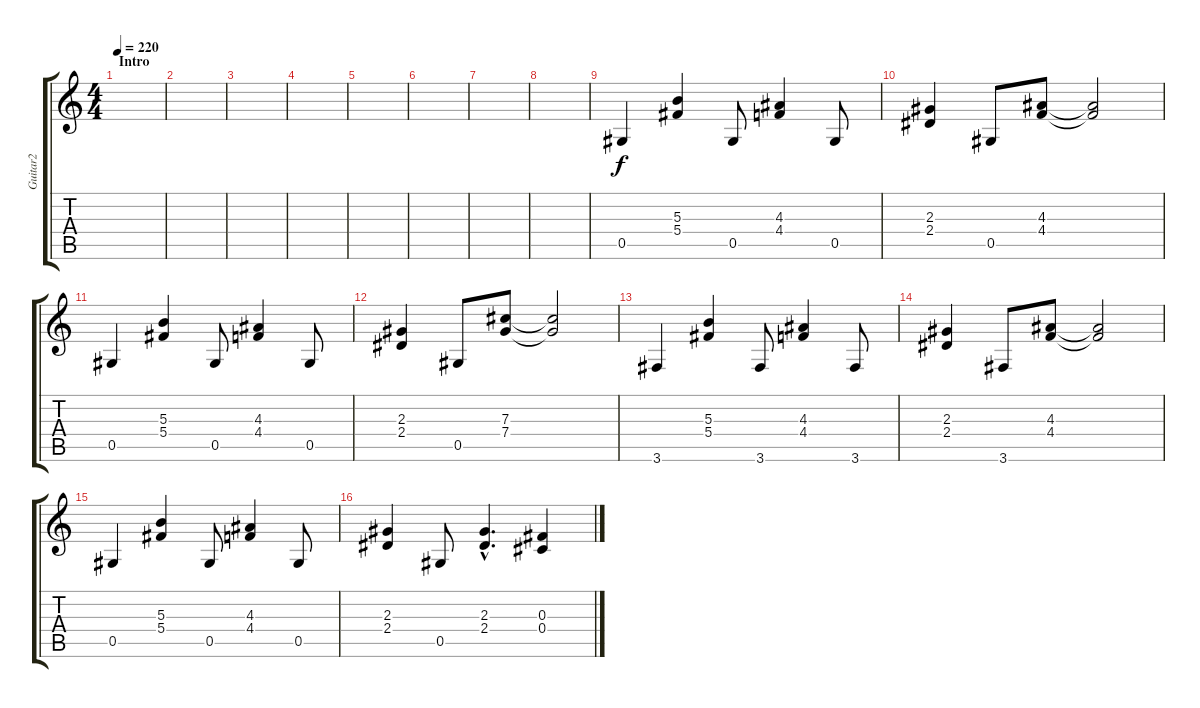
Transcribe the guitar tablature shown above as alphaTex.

\track ("Guitar2" "Guitar2") {instrument distortionguitar}
\staff {score tabs}
\tuning (Eb4 Bb3 Gb3 Db3 Ab2 Eb2) {hide}
\ts (4 4)
\section ("" "Intro")
\tempo 220
\clef g2
\ks c
|
|
|
|
|
|
|
|
0.5.4 (5.3 5.4).4 0.5.8 (4.3 4.4).4 0.5.8 |
(2.3 2.4).4 0.5.8 (4.3 4.4).8 (4.3{t} 4.4{t}).2 |
0.5.4 (5.3 5.4).4 0.5.8 (4.3 4.4).4 0.5.8 |
(2.3 2.4).4 0.5.8 (7.3 7.4).8 (7.3{t} 7.4{t}).2 |
3.6.4 (5.3 5.4).4 3.6.8 (4.3 4.4).4 3.6.8 |
(2.3 2.4).4 3.6.8 (4.3 4.4).8 (4.3{t} 4.4{t}).2 |
0.5.4 (5.3 5.4).4 0.5.8 (4.3 4.4).4 0.5.8 |
(2.3 2.4).4 0.5.8 (2.3{hac} 2.4{hac}).4{d} (0.3 0.4).4
